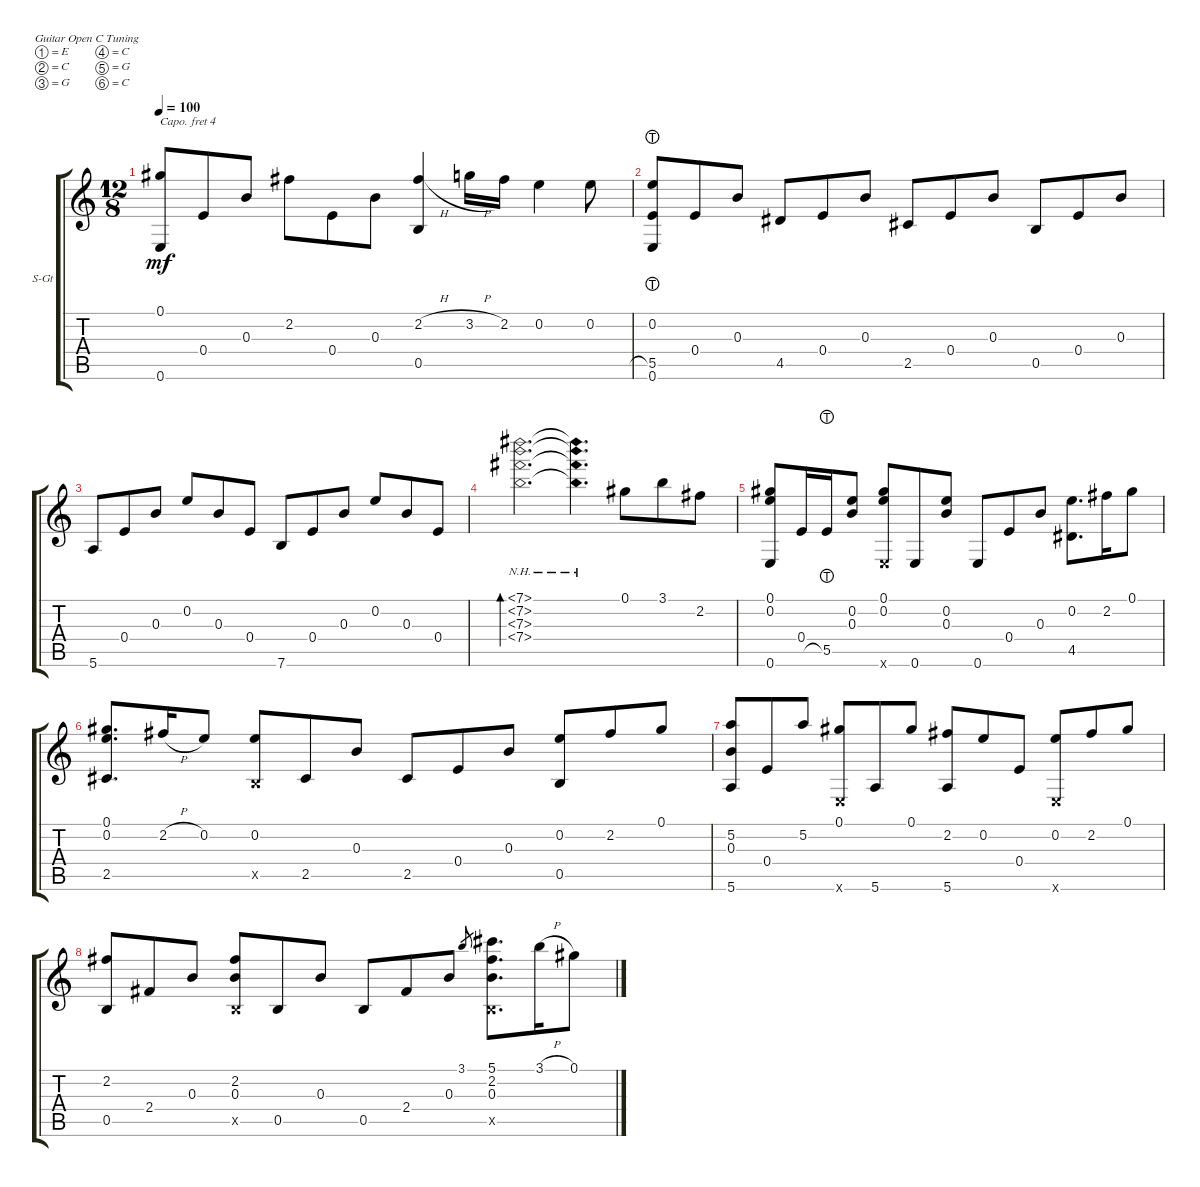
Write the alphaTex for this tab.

\defaultSystemsLayout 4
\bracketExtendMode groupsimilarinstruments
\firstSystemTrackNameOrientation horizontal
\otherSystemsTrackNameOrientation horizontal
\track ("Steel Guitar" "S-Gt") {instrument acousticguitarsteel}
\staff {score tabs}
\capo 4
\tuning (E4 C4 G3 C3 G2 C2)
\ts (12 8)
\tempo 100
\clef g2
\ks c
(0.1 0.6).8{dy mf} 0.4.8 0.3.8 2.2.8 0.4.8 0.3.8 (2.2{h} 0.5).4 3.2{h}.16 2.2.16 0.2.4 0.2.8 |
(0.2 5.5{lht} 0.6).8 0.4.8 0.3.8 4.5.8 0.4.8 0.3.8 2.5.8 0.4.8 0.3.8 0.5.8 0.4.8 0.3.8 |
5.6.8 0.4.8 0.3.8 0.2.8 0.3.8 0.4.8 7.6.8 0.4.8 0.3.8 0.2.8 0.3.8 0.4.8 |
\scale
0.295394 (7.4{nh} 7.3{nh} 7.2{nh} 7.1{nh}).2{d bd 30} (7.4{nh t} 7.3{nh t} 7.2{nh t} 7.1{nh t}).4{d} 0.1.8 3.1.8 2.2.8 |
\scale
0.371907 (0.1 0.2 0.6).8 0.4.16 5.5{lht}.16 (0.3 0.2).8 (0.2 0.1 0.6{x}).8 0.6.8 (0.2 0.3).8 0.6.8 0.4.8 0.3.8 (0.2 4.5).8{d} 2.2.16 0.1.8 |
\scale
0.332893 (0.1 0.2 2.5).8{d} 2.2{h}.16 0.2.8 (0.2 0.5{x}).8 2.5.8 0.3.8 2.5.8 0.4.8 0.3.8 (0.2 0.5).8 2.2.8 0.1.8 |
(5.2 0.3 5.6).8 0.4.8 5.2.8 (0.1 0.6{x}).8 5.6.8 0.1.8 (2.2 5.6).8 0.2.8 0.4.8 (0.2 0.6{x}).8 2.2.8 0.1.8 |
(2.2 0.5).8 2.4.8 0.3.8 (0.3 2.2 0.5{x}).8 0.5.8 0.3.8 0.5.8 2.4.8 0.3.8 3.1.8{gr} (5.1 2.2 0.3 0.5{x}).8{d} 3.1{h}.16 0.1.8
